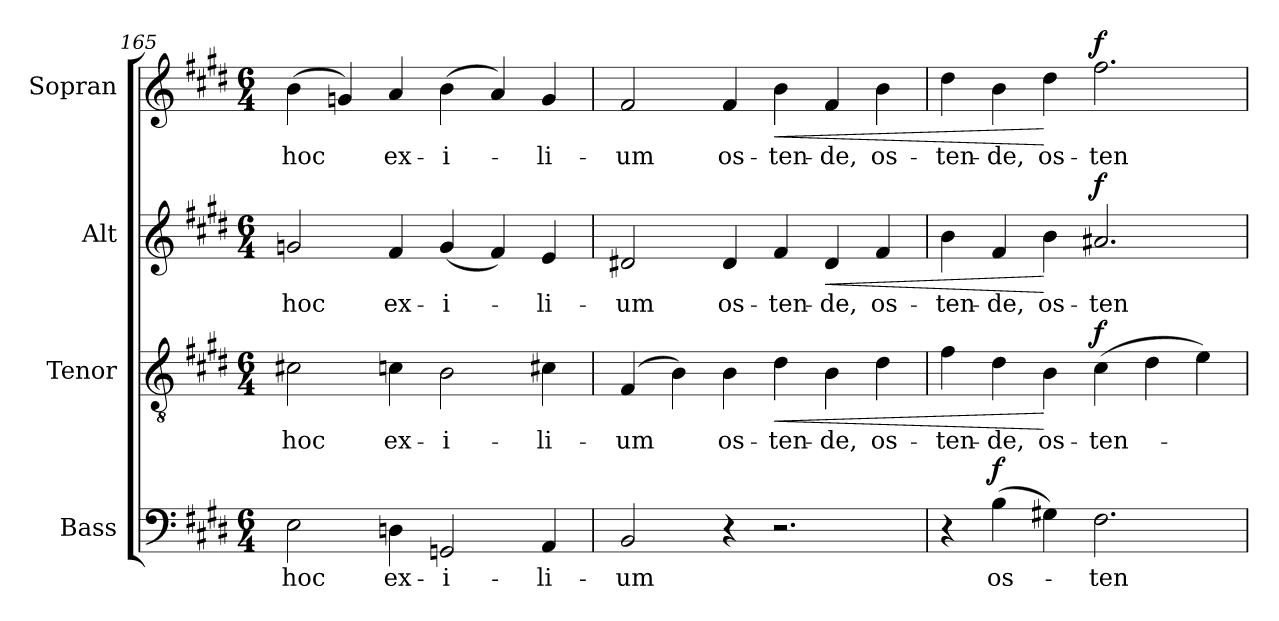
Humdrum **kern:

**kern	**text	**dynam	**kern	**text	**dynam	**kern	**text	**dynam	**kern	**text	**dynam
*part4	*part4	*part4	*part3	*part3	*part3	*part2	*part2	*part2	*part1	*part1	*part1
*staff4	*staff4	*staff4	*staff3	*staff3	*staff3	*staff2	*staff2	*staff2	*staff1	*staff1	*staff1
*I"Bass	*	*	*I"Tenor	*	*	*I"Alt	*	*	*I"Sopran	*	*
*I'B.	*	*	*I'T.	*	*	*I'A.	*	*	*I'S.	*	*
!!LO:PB:g=z
*clefF4	*	*	*clefGv2	*	*	*clefG2	*	*	*clefG2	*	*
*k[f#c#g#d#]	*	*	*k[f#c#g#d#]	*	*	*k[f#c#g#d#]	*	*	*k[f#c#g#d#]	*	*
*E:	*	*	*E:	*	*	*E:	*	*	*E:	*	*
*M6/4	*	*	*M6/4	*	*	*M6/4	*	*	*M6/4	*	*
=165	=165	=165	=165	=165	=165	=165	=165	=165	=165	=165	=165
!	!LO:LY:b	!	!	!LO:LY:b	!	!	!LO:LY:b	!	!	!LO:LY:b	!
2E\	hoc	.	2c#X\	hoc	.	2gn/	hoc	.	(>4b\	hoc	.
.	.	.	.	.	.	.	.	.	4gn/)	.	.
!	!LO:LY:b	!	!	!LO:LY:b	!	!	!LO:LY:b	!	!	!LO:LY:b	!
4Dn\	ex-	.	4cn\	ex-	.	4f#/	ex-	.	4a/	ex-	.
!	!LO:LY:b	!	!	!LO:LY:b	!	!	!LO:LY:b	!	!	!LO:LY:b	!
2GGn/	-i-	.	2B\	-i-	.	(<4g/	-i-	.	(>4b\	-i-	.
.	.	.	.	.	.	4f#/)	.	.	4a/)	.	.
!	!LO:LY:b	!	!	!LO:LY:b	!	!	!LO:LY:b	!	!	!LO:LY:b	!
4AA/	-li-	.	4c#X\	-li-	.	4e/	-li-	.	4g/	-li-	.
=166	=166	=166	=166	=166	=166	=166	=166	=166	=166	=166	=166
!	!LO:LY:b	!	!	!LO:LY:b	!	!	!LO:LY:b	!	!	!LO:LY:b	!
2BB/	-um	.	(4F#/	-um	.	2d#X/	-um	.	2f#/	-um	.
.	.	.	4B\)	.	.	.	.	.	.	.	.
!	!	!	!	!LO:LY:b	!	!	!LO:LY:b	!	!	!LO:LY:b	!
4r	.	.	4B\	os-	.	4d#/	os-	.	4f#/	os-	.
!	!	!	!	!LO:LY:b	!LO:HP:b	!	!LO:LY:b	!	!	!LO:LY:b	!LO:HP:b
2.r	.	.	4d#\	-ten-	<	4f#/	-ten-	.	4b\	-ten-	<
!	!	!	!	!LO:LY:b	!	!	!LO:LY:b	!LO:HP:b	!	!LO:LY:b	!
.	.	.	4B\	-de,	.	4d#/	-de,	<	4f#/	-de,	.
!	!	!	!	!LO:LY:b	!	!	!LO:LY:b	!	!	!LO:LY:b	!
.	.	.	4d#\	os-	.	4f#/	os-	.	4b\	os-	.
=167	=167	=167	=167	=167	=167	=167	=167	=167	=167	=167	=167
!	!	!	!	!LO:LY:b	!	!	!LO:LY:b	!	!	!LO:LY:b	!
4r	.	.	4f#\	-ten-	.	4b\	-ten-	.	4dd#\	-ten-	.
!	!LO:LY:b	!LO:DY:a	!	!LO:LY:b	!	!	!LO:LY:b	!	!	!LO:LY:b	!
(>4B\	os-	f	4d#\	-de,	.	4f#/	-de,	.	4b\	-de,	.
!	!	!	!	!LO:LY:b	!	!	!LO:LY:b	!	!	!LO:LY:b	!
4G#X\)	.	.	4B\	os-	[	4b\	os-	[	4dd#\	os-	[
!	!LO:LY:b	!	!	!LO:LY:b	!LO:DY:a	!	!LO:LY:b	!LO:DY:a	!	!LO:LY:b	!LO:DY:a
2.F#\	-ten-	.	(>4c#\	-ten-	f	2.a#X/	-ten-	f	2.ff#\	-ten-	f
.	.	.	4d#\	.	.	.	.	.	.	.	.
.	.	.	4e\)	.	.	.	.	.	.	.	.
=	=	=	=	=	=	=	=	=	=	=	=
*-	*-	*-	*-	*-	*-	*-	*-	*-	*-	*-	*-
